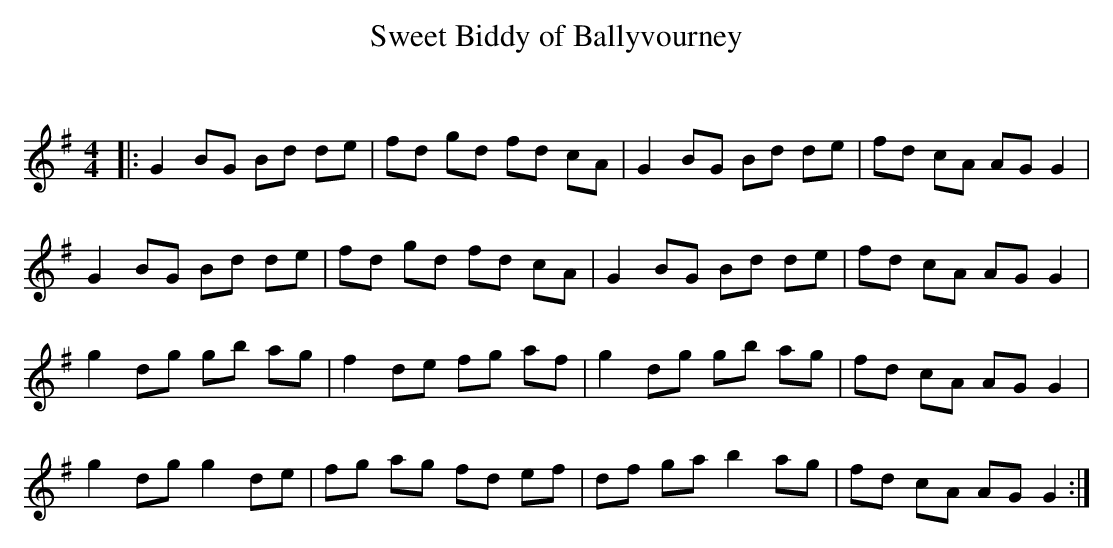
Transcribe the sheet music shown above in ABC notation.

X:1
T: Sweet Biddy of Ballyvourney
C:
Q: 232
K:G
M:4/4
L:1/8
|:G2 BG Bd de|fd gd fd cA|G2 BG Bd de|fd cA AG G2|
G2 BG Bd de|fd gd fd cA|G2 BG Bd de|fd cA AG G2|
g2 dg gb ag|f2 de fg af|g2 dg gb ag|fd cA AG G2|
g2 dg g2 de|fg ag fd ef|df ga b2 ag|fd cA AG G2:|
